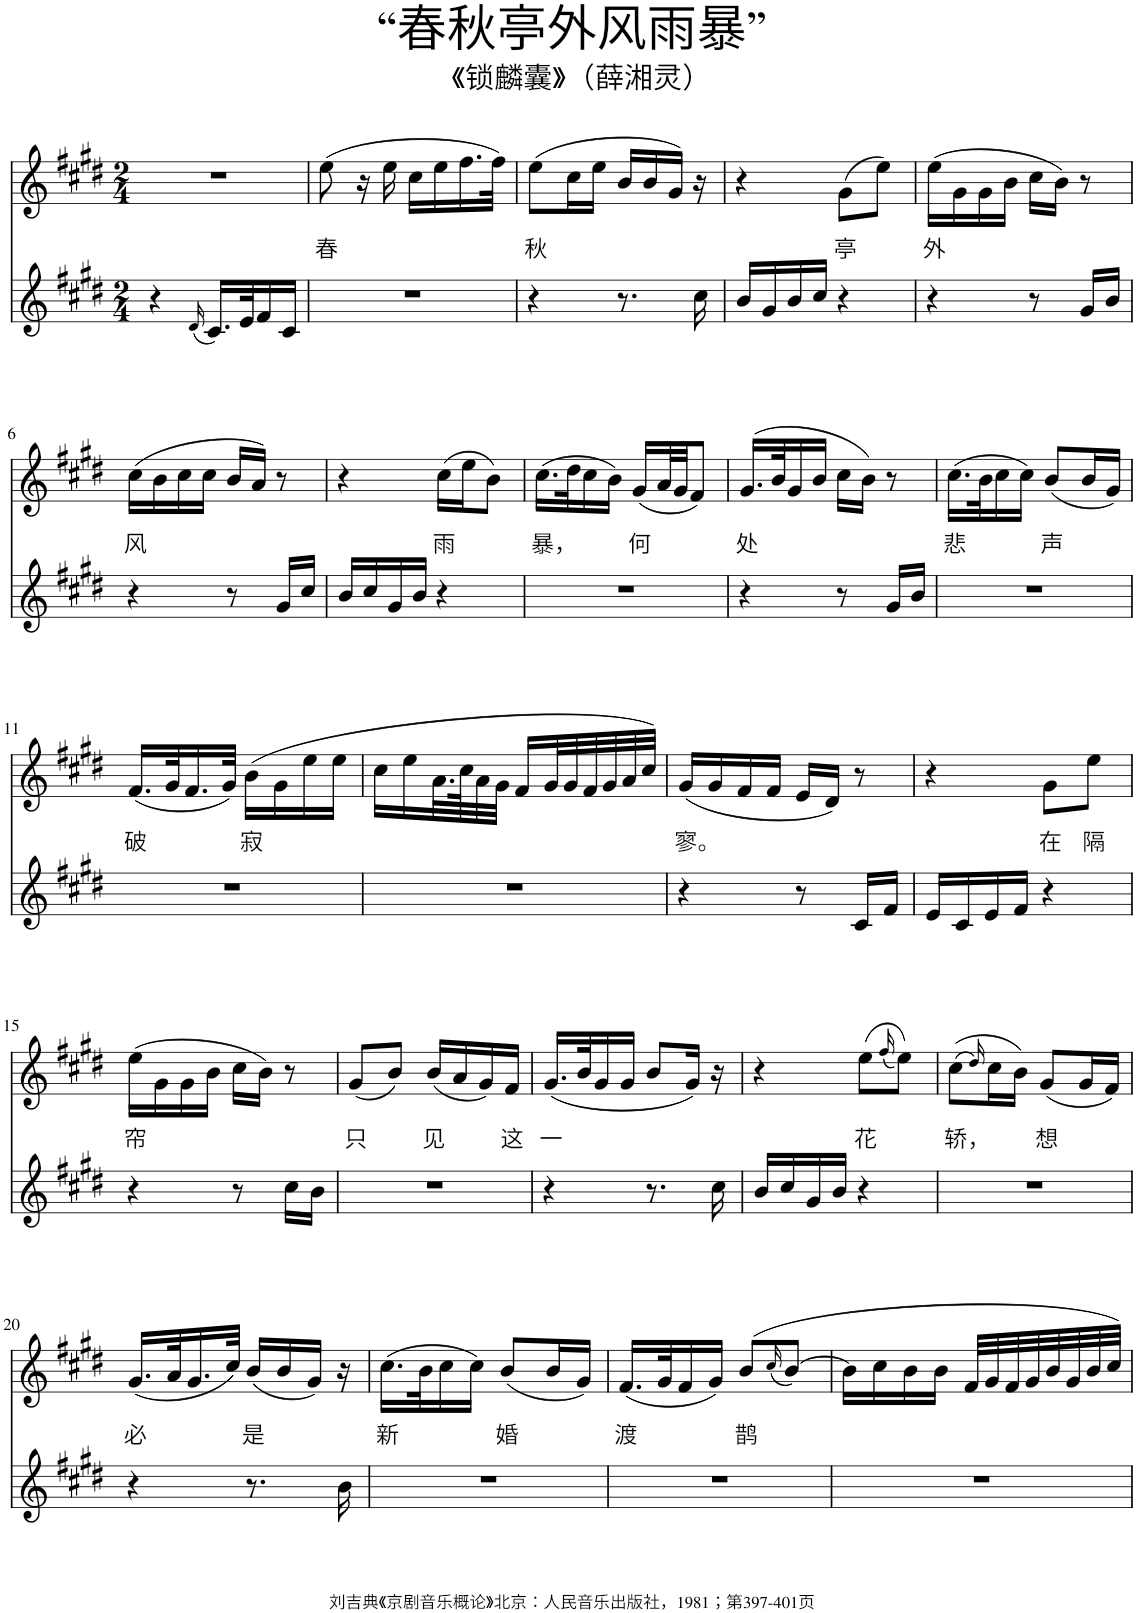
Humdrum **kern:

**kern	**kern	**text
*part2	*part1	*part1
*staff2	*staff1	*staff1
*I"Piano	*I"Piano	*
*I'Pno	*I'Pno	*
*clefG2	*clefG2	*
*k[f#c#g#d#]	*k[f#c#g#d#]	*
*M2/4	*M2/4	*
=1	=1	=1
4r	2r	.
(16qd#/	.	.
16.c#/LL)	.	.
32e/K	.	.
16f#/	.	.
16c#/JJ	.	.
=2	=2	=2
!	!	!LO:LY:b
2r	(8ee\	春
.	16r	.
.	16ee\	.
.	16cc#\LL	.
.	16ee\	.
.	16.ff#\	.
.	32ff#\JJk)	.
=3	=3	=3
!	!	!LO:LY:b
4r	(8ee\L	秋
.	16cc#\L	.
.	16ee\JJ	.
8.r	16b/LL	.
.	16b/	.
.	16g#/JJ)	.
16cc#\	16r	.
=4	=4	=4
16b/LL	4r	.
16g#/	.	.
16b/	.	.
16cc#/JJ	.	.
!	!	!LO:LY:b
4r	(8g#\L	亭
.	8ee\J)	.
=5	=5	=5
!	!	!LO:LY:b
4r	(16ee\LL	外
.	16g#\	.
.	16g#\	.
.	16b\JJ	.
8r	16cc#\LL	.
.	16b\JJ)	.
16g#/LL	8r	.
16b/JJ	.	.
!!LO:LB:g=z
=6	=6	=6
!	!	!LO:LY:b
4r	(16cc#\LL	风
.	16b\	.
.	16cc#\	.
.	16cc#\JJ	.
8r	16b/LL	.
.	16a/JJ)	.
16g#/LL	8r	.
16cc#/JJ	.	.
=7	=7	=7
16b/LL	4r	.
16cc#/	.	.
16g#/	.	.
16b/JJ	.	.
!	!	!LO:LY:b
4r	(16cc#\LL	雨
.	16ee\J	.
.	8b\J)	.
=8	=8	=8
!	!	!LO:LY:b
2r	(16.cc#\LL	暴，
.	32dd#\K	.
.	16cc#\	.
.	16b\JJ)	.
!	!	!LO:LY:b
.	(16g#/LL	何
.	32a/L	.
.	32g#/JJ	.
.	8f#/J)	.
=9	=9	=9
!	!	!LO:LY:b
4r	(16.g#/LL	处
.	32b/K	.
.	16g#/	.
.	16b/JJ	.
8r	16cc#\LL	.
.	16b\JJ)	.
16g#/LL	8r	.
16b/JJ	.	.
=10	=10	=10
!	!	!LO:LY:b
2r	(16.cc#\LL	悲
.	32b\K	.
.	16cc#\	.
.	16cc#\JJ)	.
!	!	!LO:LY:b
.	(8b/L	声
.	16b/L	.
.	16g#/JJ)	.
!!LO:LB:g=z
=11	=11	=11
!	!	!LO:LY:b
2r	(16.f#/LL	破
.	32g#/K	.
.	16.f#/	.
.	32g#/JJk)	.
!	!	!LO:LY:b
.	(16b\LL	寂
.	16g#\	.
.	16ee\	.
.	16ee\JJ	.
=12	=12	=12
2r	16cc#\LL	.
.	16ee\	.
.	32.a\L	.
.	64cc#\K	.
.	32a\	.
.	32g#\JJJ	.
.	16f#/LL	.
.	32g#/L	.
.	32g#/	.
.	32f#/	.
.	32g#/	.
.	32a/	.
.	32cc#/JJJ)	.
=13	=13	=13
!	!	!LO:LY:b
4r	(16g#/LL	寥。
.	16g#/	.
.	16f#/	.
.	16f#/JJ	.
8r	16e/LL	.
.	16d#/JJ)	.
16c#/LL	8r	.
16f#/JJ	.	.
=14	=14	=14
16e/LL	4r	.
16c#/	.	.
16e/	.	.
16f#/JJ	.	.
!	!	!LO:LY:b
4r	8g#\L	在
!	!	!LO:LY:b
.	8ee\J	隔
!!LO:LB:g=z
=15	=15	=15
!	!	!LO:LY:b
4r	(16ee\LL	帘
.	16g#\	.
.	16g#\	.
.	16b\JJ	.
8r	16cc#\LL	.
.	16b\JJ)	.
16cc#\LL	8r	.
16b\JJ	.	.
=16	=16	=16
!	!	!LO:LY:b
2r	(8g#/L	只
.	8b/J)	.
!	!	!LO:LY:b
.	(16b/LL	见
.	16a/	.
.	16g#/)	.
!	!	!LO:LY:b
.	16f#/JJ	这
=17	=17	=17
!	!	!LO:LY:b
4r	(16.g#/LL	一
.	32b/K	.
.	16g#/	.
.	16g#/JJ	.
8.r	8b/L	.
.	16g#/Jk)	.
16cc#\	16r	.
=18	=18	=18
16b/LL	4r	.
16cc#/	.	.
16g#/	.	.
16b/JJ	.	.
!	!	!LO:LY:b
4r	(8ee\L	花
.	(16qff#/	.
.	8ee\J))	.
=19	=19	=19
!	!	!LO:LY:b
2r	((8cc#\L	轿，
.	16qdd#/)	.
.	16cc#\L	.
.	16b\JJ)	.
!	!	!LO:LY:b
.	(8g#/L	想
.	16g#/L	.
.	16f#/JJ)	.
!!LO:LB:g=z
=20	=20	=20
!	!	!LO:LY:b
4r	(16.g#/LL	必
.	32a/K	.
.	16.g#/	.
.	32cc#/JJk)	.
!	!	!LO:LY:b
8.r	(16b/LL	是
.	16b/	.
.	16g#/JJ)	.
16b\	16r	.
=21	=21	=21
!	!	!LO:LY:b
2r	(16.cc#\LL	新
.	32b\K	.
.	16cc#\	.
.	16cc#\JJ)	.
!	!	!LO:LY:b
.	(8b/L	婚
.	16b/L	.
.	16g#/JJ)	.
=22	=22	=22
!	!	!LO:LY:b
2r	(16.f#/LL	渡
.	32g#/K	.
.	16f#/	.
.	16g#/JJ)	.
!	!	!LO:LY:b
.	(8b/L	鹊
.	(16qcc#/	.
.	[8b/J)	.
=23	=23	=23
2r	16b\LL]	.
.	16cc#\	.
.	16b\	.
.	16b\JJ	.
.	32f#/LLL	.
.	32g#/	.
.	32f#/	.
.	32g#/	.
.	32b/	.
.	32g#/	.
.	32b/	.
.	32cc#/JJJ)	.
=	=	=
*-	*-	*-
